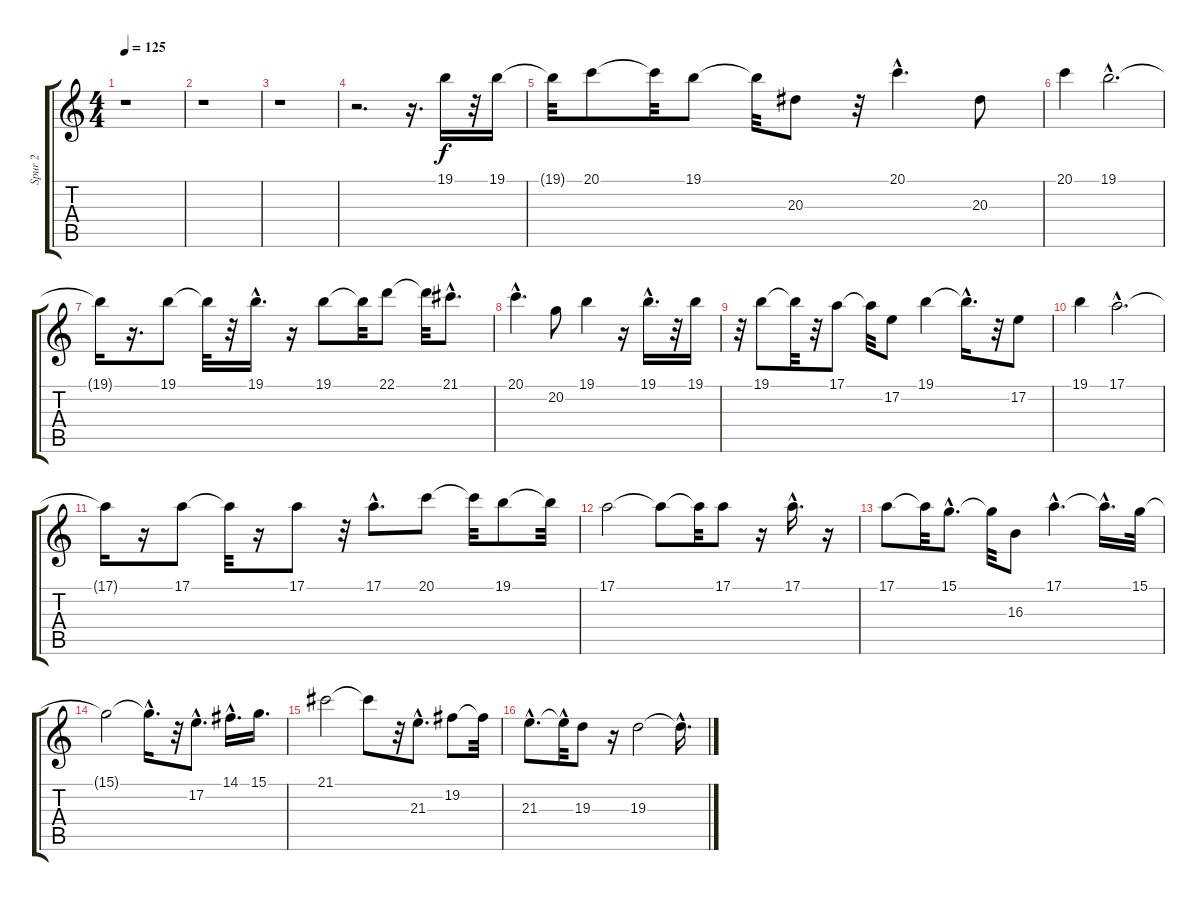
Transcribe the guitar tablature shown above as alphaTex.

\track ("Spur 2" "Spur 2") {instrument acousticgrandpiano}
\staff {score tabs}
\tuning (E4 B3 G3 D3 A2 E2) {hide}
\ts (4 4)
\tempo 125
\clef g2
\ks c
r.1{dy f} |
r.1 |
r.1 |
r.2{d} r.16{d} 19.1.16{volume 8 balance 13 instrument stringensemble1} r.32 19.1.16 |
19.1{t}.32 20.1.8 20.1{t}.32 19.1.8 19.1{t}.32 20.3.8 r.32 20.1{hac}.4{d} 20.3.8 |
20.1.4 19.1{hac}.2{d} |
19.1{t}.16 r.16{d} 19.1.8 19.1{t}.32 r.32 19.1{hac}.16{d} r.16 19.1.8 19.1{t}.32 22.1.8 22.1{t}.32 21.1{hac}.8{d} |
20.1{hac}.4{d} 20.2.8 19.1.4 r.16 19.1{hac}.16{d} r.32 19.1.16 |
r.32 19.1.8 19.1{t}.32 r.32 17.1.8 17.1{t}.32 17.2.8 19.1.4 19.1{hac t}.16{d} r.32 17.2.8 |
19.1.4 17.1{hac}.2{d} |
17.1{t}.16 r.16 17.1.8 17.1{t}.32 r.16 17.1.8 r.32 17.1{hac}.8{d} 20.1.8 20.1{t}.32 19.1.8 19.1{t}.32 |
17.1.2 17.1{t}.8 17.1{t}.32 17.1.8 r.16 17.1{hac}.16{d} r.16 |
17.1.8 17.1{t}.32 15.1{hac}.8{d} 15.1{t}.32 16.3.8 17.1{hac}.4{d} 17.1{hac t}.16{d} 15.1.32 |
15.1{t}.2 15.1{hac t}.16{d} r.32 17.2{hac}.8{d} 14.1{hac}.16{d} 15.1.16{d} |
21.1.2 21.1{t}.8 r.32 21.3{hac}.8{d} 19.2.8 19.2{t}.32 |
21.3{hac}.8{d} 21.3{hac t}.32 19.3.8 r.16 19.3.2 19.3{hac t}.16{d}
